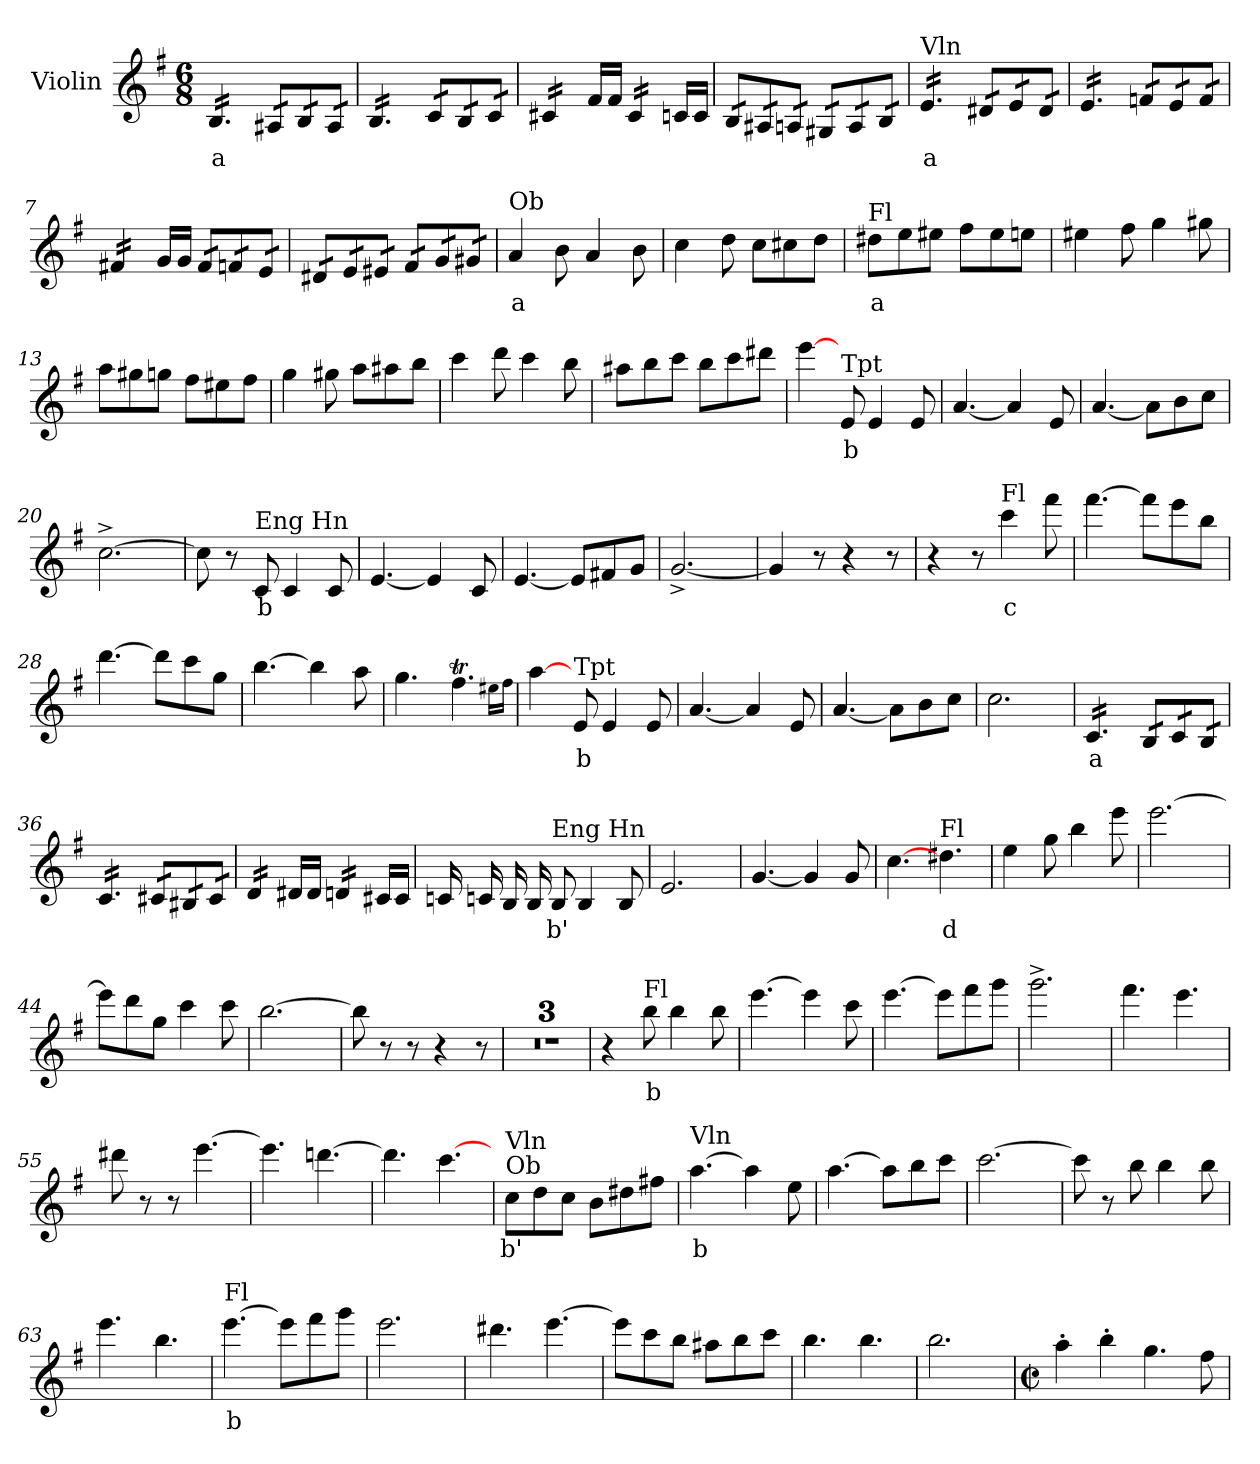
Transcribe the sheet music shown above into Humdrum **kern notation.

**kern	**text
*part1	*part1
*staff1	*staff1
*I"Violin	*
*I'Vln.	*
*clefG2	*
*k[f#]	*
*M6/8	*
=1	=1
!LO:TX:a:t=Vln	!
!	!LO:LY:color=#FF0000
*tremolo	*
16B/LL	a
16B/	.
16B/	.
16B/	.
16B/	.
16B/JJ	.
16A#X/LL	.
16A#X/	.
16B/	.
16B/	.
16A#/	.
16A#/JJ	.
=2	=2
16BLL	.
16B	.
16B	.
16B	.
16B	.
16BJJ	.
16c/LL	.
16c/	.
16B/	.
16B/	.
16c/	.
16c/JJ	.
=3	=3
16c#XLL	.
16c#X	.
16c#X	.
16c#XJJ	.
*Xtremolo	*
16f#/LL	.
16f#/JJ	.
*tremolo	*
16c#LL	.
16c#	.
16c#	.
16c#JJ	.
*Xtremolo	*
16cn/LL	.
16c/JJ	.
=4	=4
*tremolo	*
16B/LL	.
16B/	.
16A#X/	.
16A#X/	.
16An/	.
16An/JJ	.
16G#X/LL	.
16G#X/	.
16A/	.
16A/	.
16B/	.
16B/JJ	.
=5	=5
!LO:TX:a:t=Vln	!
!	!LO:LY:color=#FF0000
16e/LL	a
16e/	.
16e/	.
16e/	.
16e/	.
16e/JJ	.
16d#X/LL	.
16d#X/	.
16e/	.
16e/	.
16d#/	.
16d#/JJ	.
=6	=6
16eLL	.
16e	.
16e	.
16e	.
16e	.
16eJJ	.
16fn/LL	.
16fn/	.
16e/	.
16e/	.
16f/	.
16f/JJ	.
=7	=7
16f#XLL	.
16f#X	.
16f#X	.
16f#XJJ	.
*Xtremolo	*
16g/LL	.
16g/JJ	.
*tremolo	*
16f#/LL	.
16f#/	.
16fn/	.
16fn/	.
16e/	.
16e/JJ	.
=8	=8
16d#X/LL	.
16d#X/	.
16e/	.
16e/	.
16e#X/	.
16e#X/JJ	.
16f#/LL	.
16f#/	.
16g/	.
16g/	.
16g#X/	.
16g#X/JJ	.
*Xtremolo	*
=9	=9
!LO:TX:a:t=Ob	!
!	!LO:LY:color=#FF0000
4a	a
8b	.
4a	.
8b	.
=10	=10
4cc	.
8dd	.
8cc\L	.
8cc#X\	.
8dd\J	.
=11	=11
!LO:TX:a:t=Fl	!
!	!LO:LY:color=#FF0000
8dd#X\L	a
8ee\	.
8ee#X\J	.
8ff#\L	.
8ee#\	.
8een\J	.
=12	=12
4ee#X	.
8ff#	.
4gg	.
8gg#X	.
=13	=13
8aa\L	.
8gg#X\	.
8ggn\J	.
8ff#\L	.
8ee#X\	.
8ff#\J	.
=14	=14
4gg	.
8gg#X	.
8aa\L	.
8aa#X\	.
8bb\J	.
=15	=15
4ccc	.
8ddd	.
4ccc	.
8bb	.
=16	=16
8aa#X\L	.
8bb\	.
8ccc\J	.
8bb\L	.
8ccc\	.
8ddd#X\J	.
=17	=17
[4eee	.
!LO:TX:a:t=Tpt	!
!	!LO:LY:color=#FF0000
8e	b
4e	.
8e	.
=18	=18
[4.a	.
4a]	.
8e	.
=19	=19
[4.a	.
8a\L]	.
8b\	.
8cc\J	.
=20	=20
[2.cc^	.
=21	=21
8cc]	.
8r	.
!LO:TX:a:t=Eng Hn	!
!	!LO:LY:color=#FF0000
8c	b
4c	.
8c	.
=22	=22
[4.e	.
4e]	.
8c	.
=23	=23
[4.e	.
8e/L]	.
8f#X/	.
8g/J	.
=24	=24
[2.g^	.
=25	=25
4g]	.
8r	.
4r	.
8r	.
=26	=26
4r	.
8r	.
!LO:TX:a:t=Fl	!
!	!LO:LY:color=#FF0000
4ccc	c
8fff#	.
=27	=27
[4.fff#	.
8fff#\L]	.
8eee\	.
8bb\J	.
=28	=28
[4.ddd	.
8ddd\L]	.
8ccc\	.
8gg\J	.
=29	=29
[4.bb	.
4bb]	.
8aa	.
=30	=30
4.gg	.
4.ff#t	.
16qee#X\LL	.
16qff#\JJ	.
=31	=31
[4aa	.
!LO:TX:a:t=Tpt	!
!	!LO:LY:color=#FF0000
8e	b
4e	.
8e	.
=32	=32
[4.a	.
4a]	.
8e	.
=33	=33
[4.a	.
8a\L]	.
8b\	.
8cc\J	.
=34	=34
2.cc	.
=35	=35
!LO:TX:a:t=Vln	!
!	!LO:LY:color=#FF0000
*tremolo	*
16cLL	a
16c	.
16c	.
16c	.
16c	.
16cJJ	.
16B/LL	.
16B/	.
16c/	.
16c/	.
16B/	.
16B/JJ	.
=36	=36
16cLL	.
16c	.
16c	.
16c	.
16c	.
16cJJ	.
16c#X/LL	.
16c#X/	.
16B#X/	.
16B#X/	.
16c#/	.
16c#/JJ	.
=37	=37
16dLL	.
16d	.
16d	.
16dJJ	.
*Xtremolo	*
16d#X/LL	.
16d#/JJ	.
*tremolo	*
16dnLL	.
16dn	.
16dn	.
16dnJJ	.
*Xtremolo	*
16c#X/LL	.
16c#/JJ	.
=38	=38
*tremolo	*
16cn/LL	.
16cn/	.
16B/	.
16B/	.
*Xtremolo	*
!LO:TX:a:t=Eng Hn	!
!	!LO:LY:color=#FF0000
8B/J	b'
4B	.
8B	.
=39	=39
2.e	.
=40	=40
[4.g	.
4g]	.
8g	.
=41	=41
[4.cc	.
!LO:TX:a:t=Fl	!
!	!LO:LY:color=#FF0000
4.dd#X	d
=42	=42
4ee	.
8gg	.
4bb	.
8eee	.
=43	=43
[2.eee	.
=44	=44
8eee\L]	.
8ddd\	.
8gg\J	.
4ccc	.
8ccc	.
=45	=45
[2.bb	.
=46	=46
8bb]	.
8r	.
8r	.
4r	.
8r	.
=47	=47
2.r	.
=48	=48
2.r	.
=49	=49
2.r	.
=50	=50
4r	.
!LO:TX:a:t=Fl	!
!	!LO:LY:color=#FF0000
8bb	b
4bb	.
8bb	.
=51	=51
[4.eee	.
4eee]	.
8ccc	.
=52	=52
[4.eee	.
8eee\L]	.
8fff#\	.
8ggg\J	.
=53	=53
2.ggg^	.
=54	=54
4.fff#	.
4.eee	.
=55	=55
8ddd#X	.
8r	.
8r	.
[4.eee	.
=56	=56
4.eee]	.
[4.dddn	.
=57	=57
4.ddd]	.
[>4.ccc	.
=58	=58
!LO:TX:a:t=Ob	!
!LO:TX:a:t=Vln	!
!	!LO:LY:color=#FF0000
8cc\L	b'
8dd\	.
8cc\J	.
8b\L	.
8dd#X\	.
8ff#X\J	.
=59	=59
!LO:TX:a:t=Vln	!
!	!LO:LY:color=#FF0000
[4.aa	b
4aa]	.
8ee	.
=60	=60
[4.aa	.
8aa\L]	.
8bb\	.
8ccc\J	.
=61	=61
[2.ccc	.
=62	=62
8ccc]	.
8r	.
8bb	.
4bb	.
8bb	.
=63	=63
4.eee	.
4.bb	.
=64	=64
!LO:TX:a:t=Fl	!
!	!LO:LY:color=#FF0000
[4.eee	b
8eee\L]	.
8fff#\	.
8ggg\J	.
=65	=65
2.eee	.
=66	=66
4.ddd#X	.
[4.eee	.
=67	=67
8eee\L]	.
8ccc\	.
8bb\J	.
8aa#X\L	.
8bb\	.
8ccc\J	.
=68	=68
4.bb	.
4.bb	.
=69	=69
2.bb	.
=70	=70
*M2/2	*
*met(c|)	*
4aa'	.
4bb'	.
4.gg	.
8ff#	.
=	=
*-	*-
